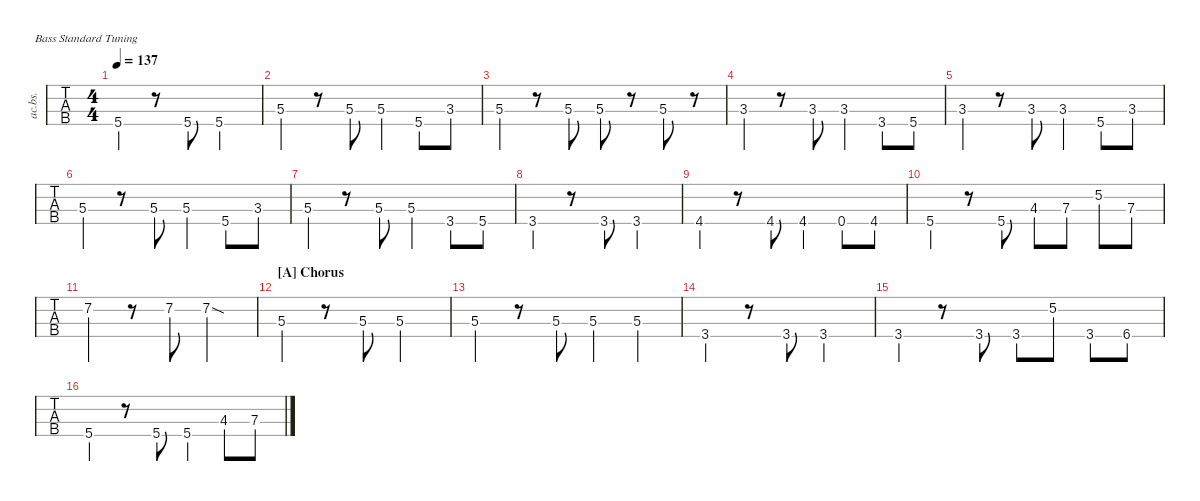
\defaultSystemsLayout 4
\hideDynamics
\bracketExtendMode nobrackets
\track ("Acoustic Bass" "ac.bs.") {defaultSystemsLayout 4 instrument acousticbass}
\staff {tabs}
\tuning (G2 D2 A1 E1)
\ts (4 4)
\tempo 137
\clef f4
\ks f
5.4{acc forcenatural}.4{dy mf} r.8 5.4{acc forcenatural}.8 5.4{acc forcenatural}.2 |
5.3{acc forcenatural}.4 r.8 5.3{acc forcenatural}.8 5.3{acc forcenatural}.4 5.4{acc forcenatural}.8 3.3{acc forcenatural}.8 |
5.3{acc forcenatural}.4 r.8 5.3{acc forcenatural}.8 5.3{acc forcenatural}.8 r.8 5.3{acc forcenatural}.8 r.8 |
3.3{acc forcenatural}.4 r.8 3.3{acc forcenatural}.8 3.3{acc forcenatural}.4 3.4{acc forcenatural}.8 5.4{acc forcenatural}.8 |
3.3{acc forcenatural}.4 r.8 3.3{acc forcenatural}.8 3.3{acc forcenatural}.4 5.4{acc forcenatural}.8 3.3{acc forcenatural}.8 |
5.3{acc forcenatural}.4 r.8 5.3{acc forcenatural}.8 5.3{acc forcenatural}.4 5.4{acc forcenatural}.8 3.3{acc forcenatural}.8 |
5.3{acc forcenatural}.4 r.8 5.3{acc forcenatural}.8 5.3{acc forcenatural}.4 3.4{acc forcenatural}.8 5.4{acc forcenatural}.8 |
3.4{acc forcenatural}.4 r.8 3.4{acc forcenatural}.8 3.4{acc forcenatural}.2 |
4.4{acc b}.4 r.8 4.4{acc b}.8 4.4{acc b}.4 0.4{acc forcenatural}.8 4.4{acc b}.8 |
5.4{acc forcenatural}.4 r.8 5.4{acc forcenatural}.8 4.3{acc b}.8 7.3{acc forcenatural}.8 5.2{acc forcenatural}.8 7.3{acc forcenatural}.8 |
7.2{acc forcenatural}.4 r.8 7.2{acc forcenatural}.8 7.2{sod acc forcenatural}.2 |
\section ("A" "Chorus")
5.3{acc forcenatural}.4 r.8 5.3{acc forcenatural}.8 5.3{acc forcenatural}.2 |
5.3{acc forcenatural}.4 r.8 5.3{acc forcenatural}.8 5.3{acc forcenatural}.4 5.3{acc forcenatural}.4 |
3.4{acc forcenatural}.4 r.8 3.4{acc forcenatural}.8 3.4{acc forcenatural}.2 |
3.4{acc forcenatural}.4 r.8 3.4{acc forcenatural}.8 3.4{acc forcenatural}.8 5.2{acc forcenatural}.8 3.4{acc forcenatural}.8 6.4{acc b}.8 |
5.4{acc forcenatural}.4 r.8 5.4{acc forcenatural}.8 5.4{acc forcenatural}.4 4.3{acc b}.8 7.3{acc forcenatural}.8
